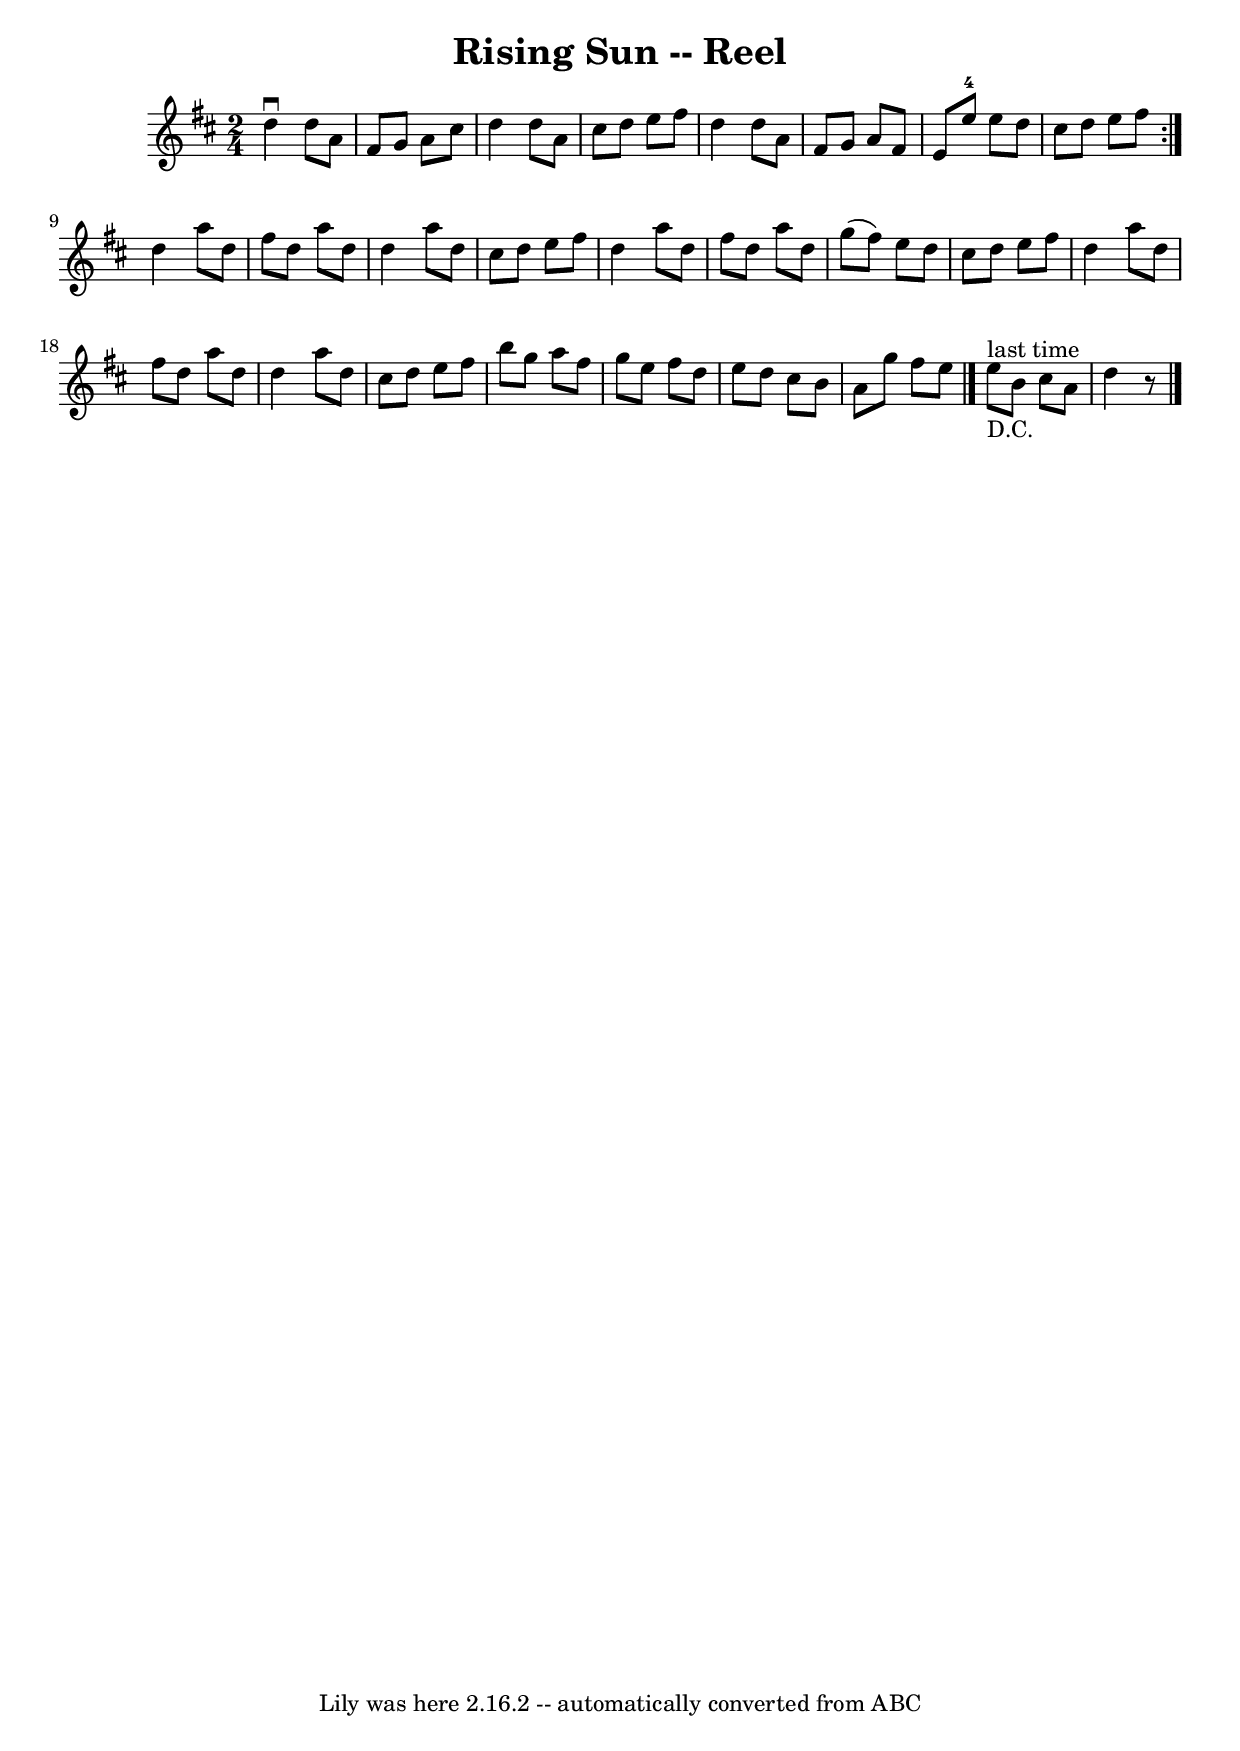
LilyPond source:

\version "2.16.2"
\include "Mammoth.ily"
\header {
  %% book = "Ryan's Mammoth Collection"
  crossRefNumber = "1"
  footnotes = ""
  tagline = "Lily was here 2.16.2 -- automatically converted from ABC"
  title = "Rising Sun -- Reel"

}
voicedefault =  {



  \repeat volta 2 {

    \time 2/4 
    \key d \major
 d''4^\downbow d''8 a'8    |
    fis'8    
    g'8 a'8 cis''8    |
    d''4 d''8 a'8    |
    cis''8    
    d''8 e''8 fis''8    |
    d''4 d''8 a'8    |
    fis'8    
    g'8 a'8 fis'8    |
    e'8 e''8-4 e''8 d''8    |
    
    cis''8 d''8 e''8 fis''8    
  } d''4 a''8 d''8    |
  
  fis''8 d''8 a''8 d''8    |
  d''4 a''8 d''8    |
  
  cis''8 d''8 e''8 fis''8    |
  d''4 a''8 d''8    |
  
  fis''8 d''8 a''8 d''8    |
  g''8 (fis''8) e''8    
  d''8    |
  cis''8 d''8 e''8 fis''8    |
  d''4    
  a''8 d''8    |
  fis''8 d''8 a''8 d''8    |
  d''4    
  a''8 d''8    |
  cis''8 d''8 e''8 fis''8    |
  b''8  
  g''8 a''8 fis''8    |
  g''8 e''8 fis''8 d''8    
  |
  e''8 d''8 cis''8 b'8    |
  a'8 g''8 fis''8    
  e''8    \bar "|." e''8^"last time"_"D.C." b'8 cis''8 a'8    
  |
  d''4    r8 \bar "|."   

}

\score{
  <<

    \context Staff="default"
    {
      \voicedefault 
      
    }

  >>
  \layout {
    
  }
  \midi {
  }

}
